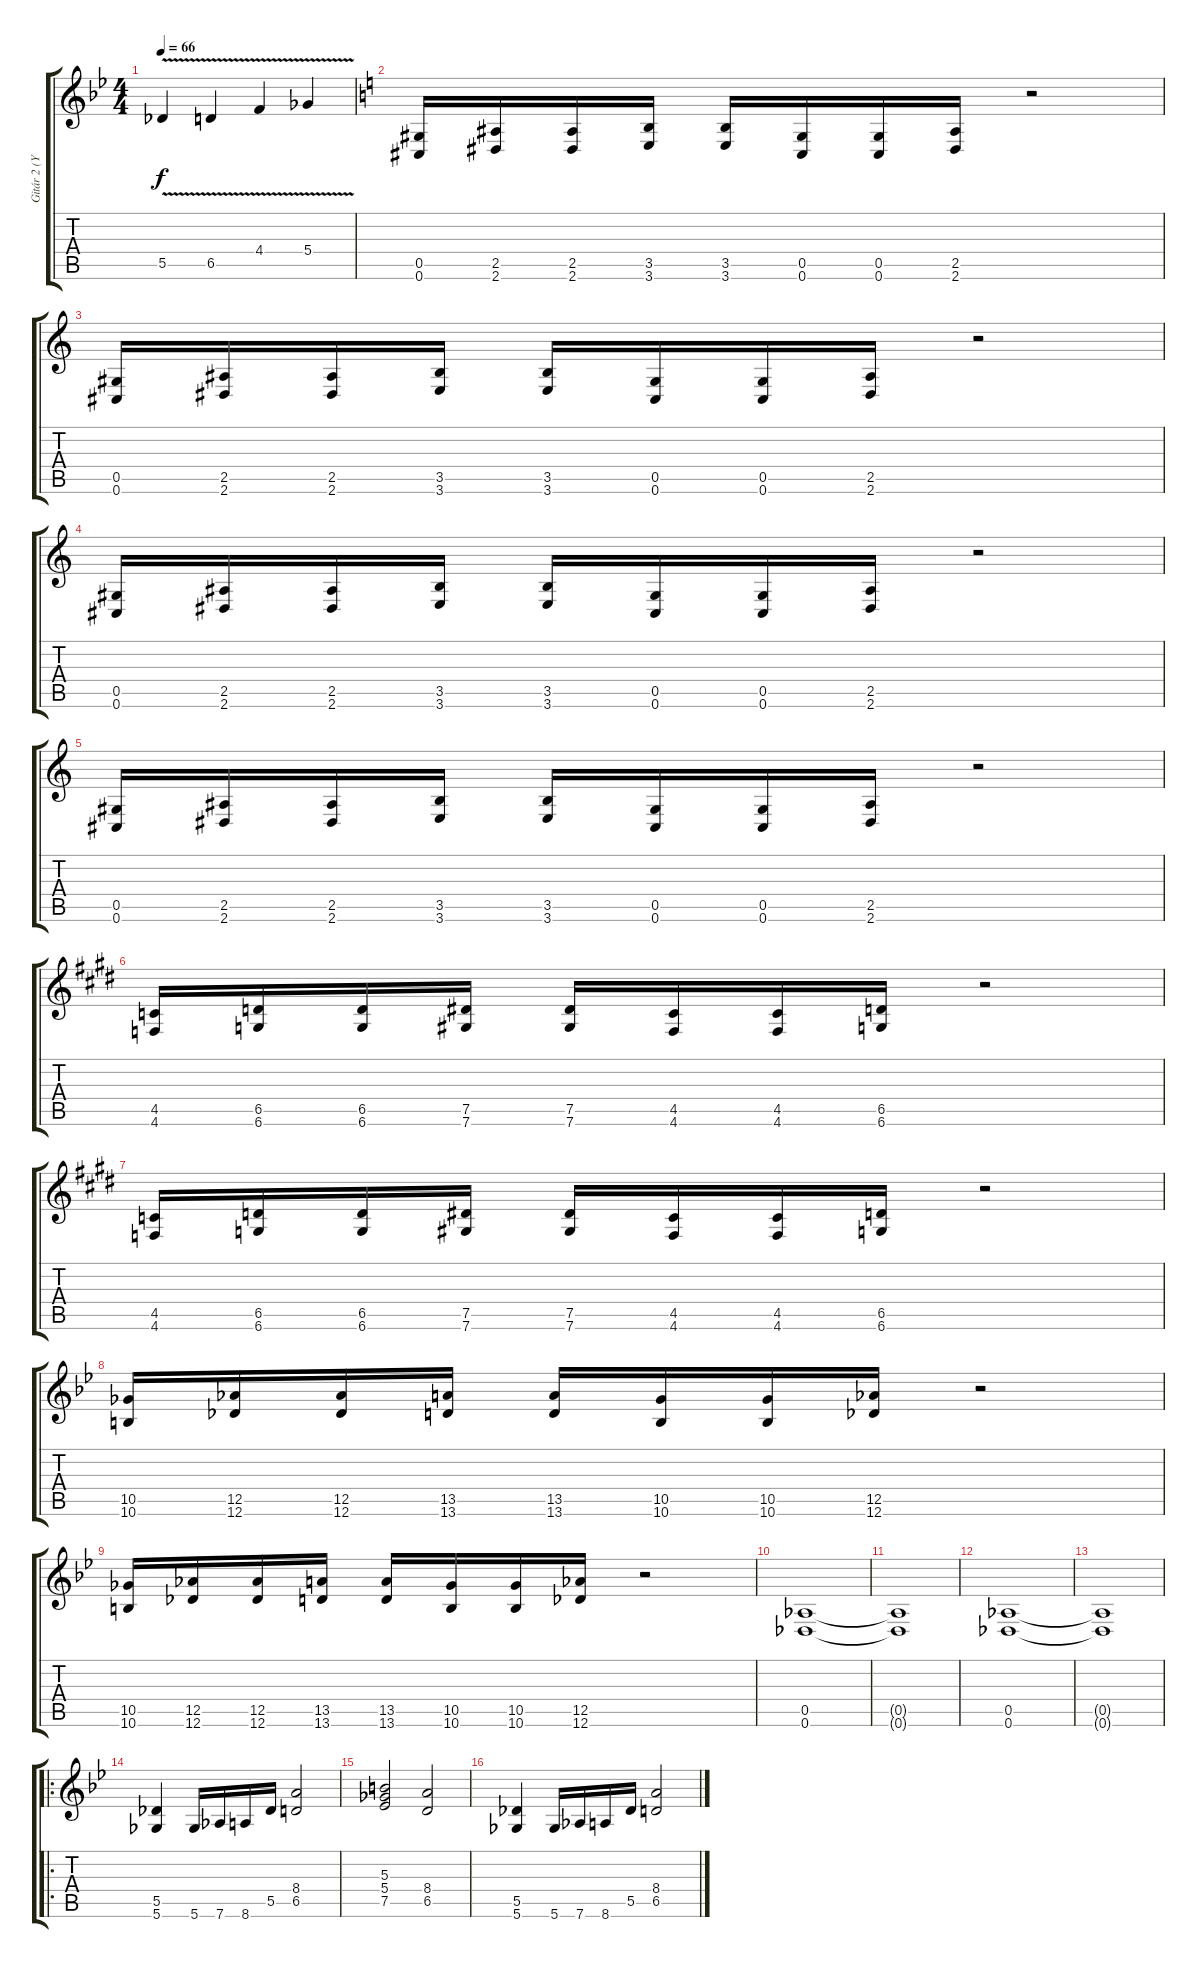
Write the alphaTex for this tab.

\track ("Gitár 2 (Yngwie Malmsteen)" "Gitár 2 (Y") {instrument distortionguitar}
\staff {score tabs}
\tuning (Eb4 Bb3 Gb3 Db3 Ab2 Db2) {hide}
\ts (4 4)
\tempo 66
\clef g2
\ks bb
5.5{v}.4{dy f} 6.5{v}.4 4.4{v}.4 5.4{v}.4 |
\ks c
(0.5 0.6).16{volume 12} (2.5 2.6).16 (2.5 2.6).16 (3.5 3.6).16 (3.5 3.6).16 (0.5 0.6).16 (0.5 0.6).16 (2.5 2.6).16 r.2 |
(0.5 0.6).16 (2.5 2.6).16 (2.5 2.6).16 (3.5 3.6).16 (3.5 3.6).16 (0.5 0.6).16 (0.5 0.6).16 (2.5 2.6).16 r.2 |
(0.5 0.6).16 (2.5 2.6).16 (2.5 2.6).16 (3.5 3.6).16 (3.5 3.6).16 (0.5 0.6).16 (0.5 0.6).16 (2.5 2.6).16 r.2 |
(0.5 0.6).16 (2.5 2.6).16 (2.5 2.6).16 (3.5 3.6).16 (3.5 3.6).16 (0.5 0.6).16 (0.5 0.6).16 (2.5 2.6).16 r.2 |
\ks e
(4.5 4.6).16 (6.5 6.6).16 (6.5 6.6).16 (7.5 7.6).16 (7.5 7.6).16 (4.5 4.6).16 (4.5 4.6).16 (6.5 6.6).16 r.2 |
(4.5 4.6).16 (6.5 6.6).16 (6.5 6.6).16 (7.5 7.6).16 (7.5 7.6).16 (4.5 4.6).16 (4.5 4.6).16 (6.5 6.6).16 r.2 |
\ks bb
(10.5 10.6).16 (12.5 12.6).16 (12.5 12.6).16 (13.5 13.6).16 (13.5 13.6).16 (10.5 10.6).16 (10.5 10.6).16 (12.5 12.6).16 r.2 |
(10.5 10.6).16 (12.5 12.6).16 (12.5 12.6).16 (13.5 13.6).16 (13.5 13.6).16 (10.5 10.6).16 (10.5 10.6).16 (12.5 12.6).16 r.2 |
(0.5 0.6).1 |
(0.5{t} 0.6{t}).1 |
(0.5 0.6).1 |
(0.5{t} 0.6{t}).1 |
\ro
(5.5 5.6).4{volume 16} 5.6.16 7.6.16 8.6.16 5.5.16 (8.4 6.5).2 |
(5.3 5.4 7.5).2 (8.4 6.5).2 |
(5.5 5.6).4 5.6.16 7.6.16 8.6.16 5.5.16 (8.4 6.5).2
